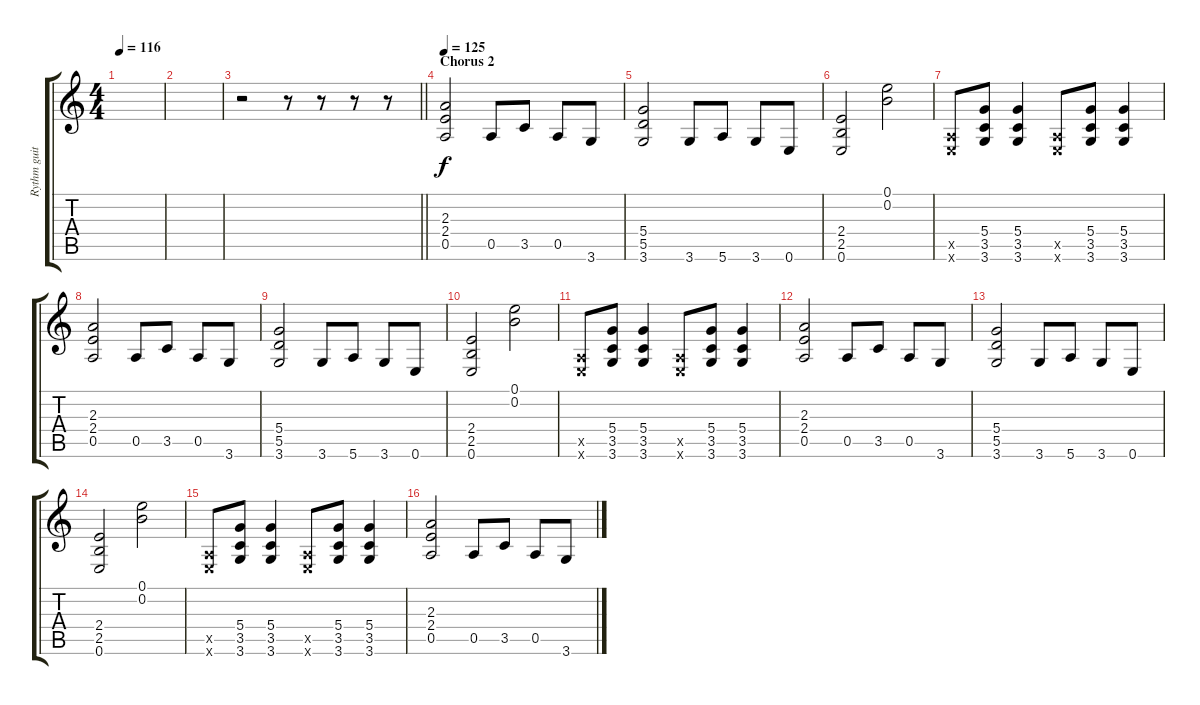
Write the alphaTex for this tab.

\track ("Rythm guitar(Distored) - James" "Rythm guit") {instrument distortionguitar}
\staff {score tabs}
\tuning (E4 B3 G3 D3 A2 E2) {hide}
\ts (4 4)
\tempo 116
\clef g2
\ks c
|
|
\barLineRight lightlight
r.2 r.8 r.8 r.8 r.8 |
\section ("" "Chorus 2")
\tempo 125
(2.3 2.4 0.5).2 0.5.8 3.5.8 0.5.8 3.6.8 |
(5.4 5.5 3.6).2 3.6.8 5.6.8 3.6.8 0.6.8 |
(2.4 2.5 0.6).2 (0.1 0.2).2 |
(0.5{x} 0.6{x}).8 (5.4 3.5 3.6).8 (5.4 3.5 3.6).4 (0.5{x} 0.6{x}).8 (5.4 3.5 3.6).8 (5.4 3.5 3.6).4 |
(2.3 2.4 0.5).2 0.5.8 3.5.8 0.5.8 3.6.8 |
(5.4 5.5 3.6).2 3.6.8 5.6.8 3.6.8 0.6.8 |
(2.4 2.5 0.6).2 (0.1 0.2).2 |
(0.5{x} 0.6{x}).8 (5.4 3.5 3.6).8 (5.4 3.5 3.6).4 (0.5{x} 0.6{x}).8 (5.4 3.5 3.6).8 (5.4 3.5 3.6).4 |
(2.3 2.4 0.5).2 0.5.8 3.5.8 0.5.8 3.6.8 |
(5.4 5.5 3.6).2 3.6.8 5.6.8 3.6.8 0.6.8 |
(2.4 2.5 0.6).2 (0.1 0.2).2 |
(0.5{x} 0.6{x}).8 (5.4 3.5 3.6).8 (5.4 3.5 3.6).4 (0.5{x} 0.6{x}).8 (5.4 3.5 3.6).8 (5.4 3.5 3.6).4 |
(2.3 2.4 0.5).2 0.5.8 3.5.8 0.5.8 3.6.8
